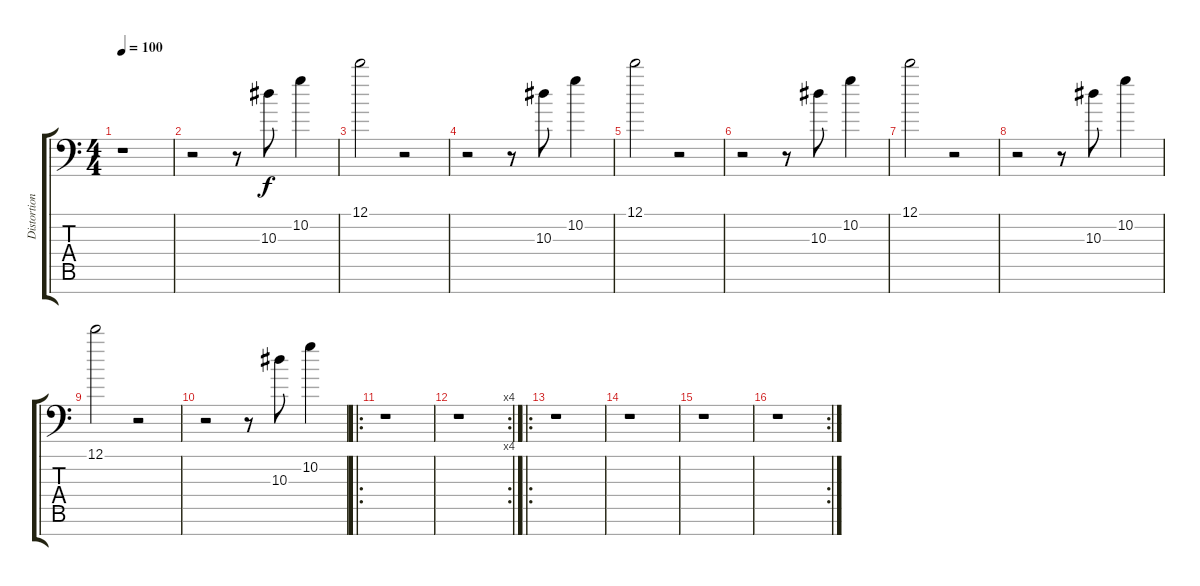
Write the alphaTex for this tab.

\track ("Distortion Guitar" "Distortion") {instrument distortionguitar}
\staff {score tabs}
\tuning (D4 A3 F3 C3 G2 D2 A1) {hide}
\ts (4 4)
\tempo 100
\clef f4
\ks c
r.1{dy f} |
r.2 r.8 10.3.8 10.2.4 |
12.1.2 r.2 |
r.2 r.8 10.3.8 10.2.4 |
12.1.2 r.2 |
r.2 r.8 10.3.8 10.2.4 |
12.1.2 r.2 |
r.2 r.8 10.3.8 10.2.4 |
12.1.2 r.2 |
r.2 r.8 10.3.8 10.2.4 |
\ro
r.1 |
\rc 4
r.1 |
\ro
r.1 |
r.1 |
r.1 |
\rc 2
r.1
